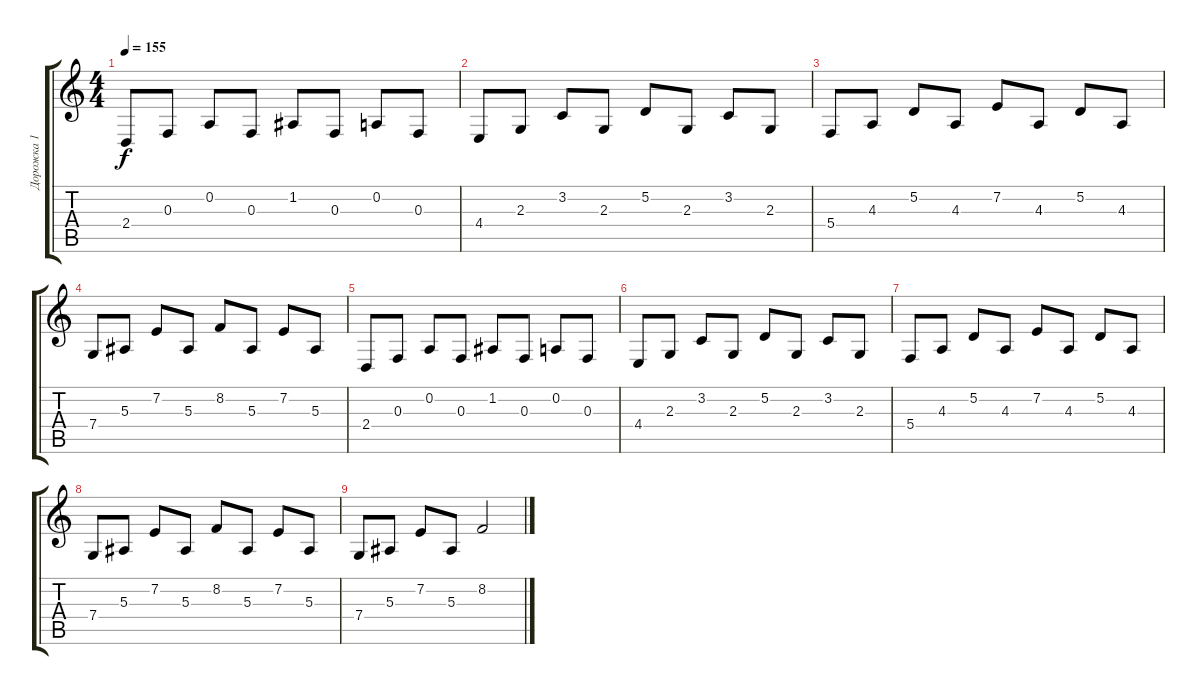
\track ("Дорожка 1" "Дорожка 1") {instrument lead2sawtooth}
\staff {score tabs}
\tuning (D4 A3 F3 C3 G2 D2) {hide}
\ts (4 4)
\tempo 155
\clef g2
\ks c
2.4.8{dy f} 0.3.8 0.2.8 0.3.8 1.2.8 0.3.8 0.2.8 0.3.8 |
4.4.8 2.3.8 3.2.8 2.3.8 5.2.8 2.3.8 3.2.8 2.3.8 |
5.4.8 4.3.8 5.2.8 4.3.8 7.2.8 4.3.8 5.2.8 4.3.8 |
7.4.8 5.3.8 7.2.8 5.3.8 8.2.8 5.3.8 7.2.8 5.3.8 |
2.4.8 0.3.8 0.2.8 0.3.8 1.2.8 0.3.8 0.2.8 0.3.8 |
4.4.8 2.3.8 3.2.8 2.3.8 5.2.8 2.3.8 3.2.8 2.3.8 |
5.4.8 4.3.8 5.2.8 4.3.8 7.2.8 4.3.8 5.2.8 4.3.8 |
7.4.8 5.3.8 7.2.8 5.3.8 8.2.8 5.3.8 7.2.8 5.3.8 |
7.4.8 5.3.8 7.2.8 5.3.8 8.2.2
